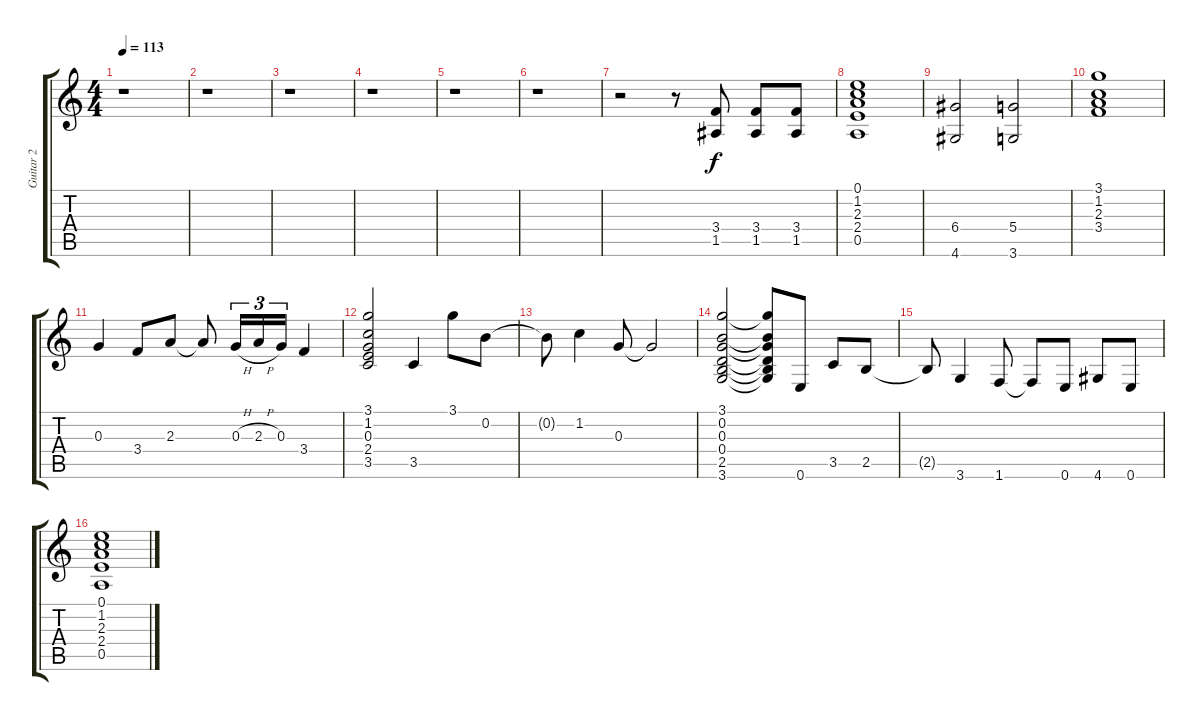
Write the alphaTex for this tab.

\track ("Guitar 2" "Guitar 2") {instrument distortionguitar}
\staff {score tabs}
\tuning (E4 B3 G3 D3 A2 E2) {hide}
\ts (4 4)
\tempo 113
\clef g2
\ks c
r.1{dy f} |
r.1 |
r.1 |
r.1 |
r.1 |
r.1 |
r.2 r.8 (3.4 1.5).8 (3.4 1.5).8 (3.4 1.5).8 |
(0.1 1.2 2.3 2.4 0.5).1 |
(6.4 4.6).2 (5.4 3.6).2 |
(3.1 1.2 2.3 3.4).1 |
0.3.4 3.4.8 2.3.8 2.3{t}.8 0.3{h}.16{tu (3 2)} 2.3{h}.16{tu (3 2)} 0.3.16{tu (3 2)} 3.4.4 |
(3.1 1.2 0.3 2.4 3.5).2 3.5.4 3.1.8 0.2.8 |
0.2{t}.8 1.2.4 0.3.8 0.3{t}.2 |
(3.1 0.2 0.3 0.4 2.5 3.6).2 (3.1{t} 0.2{t} 0.3{t} 0.4{t} 2.5{t} 3.6{t}).8 0.6.8 3.5.8 2.5.8 |
2.5{t}.8 3.6.4 1.6.8 1.6{t}.8 0.6.8 4.6.8 0.6.8 |
(0.1 1.2 2.3 2.4 0.5).1
